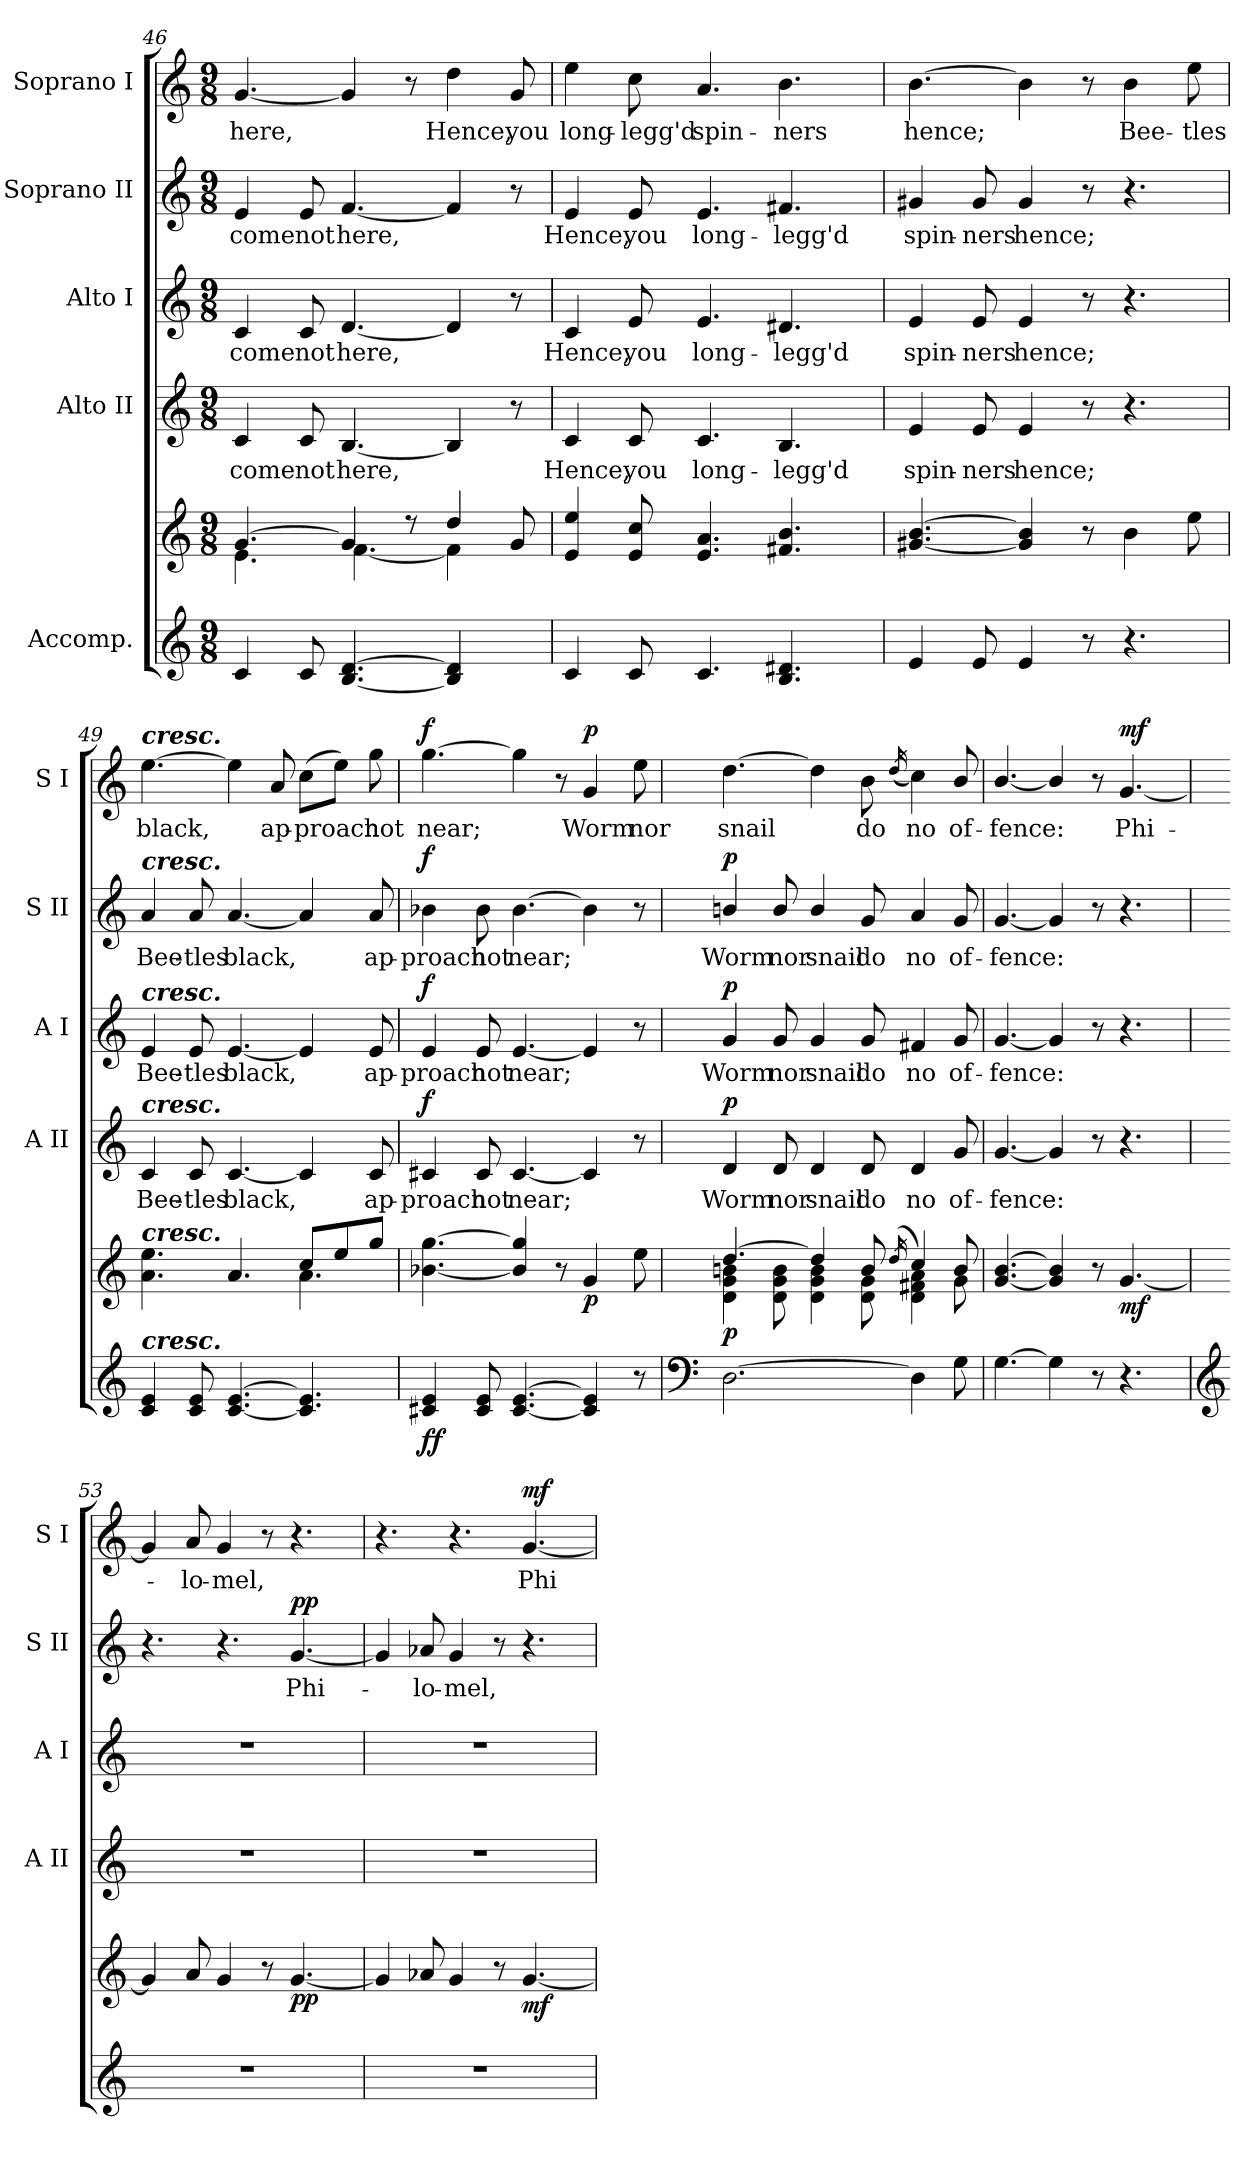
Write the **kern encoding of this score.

**kern	**kern	**dynam	**kern	**text	**dynam	**kern	**text	**dynam	**kern	**text	**dynam	**kern	**text	**dynam
*part5	*part5	*part5	*part4	*part4	*part4	*part3	*part3	*part3	*part2	*part2	*part2	*part1	*part1	*part1
*staff6	*staff5	*staff5/6	*staff4	*staff4	*staff4	*staff3	*staff3	*staff3	*staff2	*staff2	*staff2	*staff1	*staff1	*staff1
*I"Accomp.	*	*	*I"Alto II	*	*	*I"Alto I	*	*	*I"Soprano II	*	*	*I"Soprano I	*	*
*	*	*	*I'A II	*	*	*I'A I	*	*	*I'S II	*	*	*I'S I	*	*
*clefG2	*clefG2	*	*clefG2	*	*	*clefG2	*	*	*clefG2	*	*	*clefG2	*	*
*k[]	*k[]	*	*k[]	*	*	*k[]	*	*	*k[]	*	*	*k[]	*	*
*C:	*C:	*	*C:	*	*	*C:	*	*	*C:	*	*	*C:	*	*
*M9/8	*M9/8	*	*M9/8	*	*	*M9/8	*	*	*M9/8	*	*	*M9/8	*	*
=46	=46	=46	=46	=46	=46	=46	=46	=46	=46	=46	=46	=46	=46	=46
*	*^	*	*	*	*	*	*	*	*	*	*	*	*	*
!	!	!	!	!	!LO:LY:b	!	!	!LO:LY:b	!	!	!LO:LY:b	!	!	!LO:LY:b	!
4c	[4.g/	4.e\	.	4c	come	.	4c	come	.	4e	come	.	[4.g	here,	.
!	!	!	!	!	!LO:LY:b	!	!	!LO:LY:b	!	!	!LO:LY:b	!	!	!	!
8c	.	.	.	8c	not	.	8c	not	.	8e	not	.	.	.	.
!	!	!	!	!	!LO:LY:b	!	!	!LO:LY:b	!	!	!LO:LY:b	!	!	!	!
[4.B [4.d	4g/]	[4.f\	.	[4.B	here,	.	[4.d	here,	.	[4.f	here,	.	4g]	.	.
.	8r	.	.	.	.	.	.	.	.	.	.	.	8r	.	.
!	!	!	!	!	!	!	!	!	!	!	!	!	!	!LO:LY:b	!
4B] 4d]	4dd/	4f\]	.	4B]	.	.	4d]	.	.	4f]	.	.	4dd	Hence,	.
!	!	!	!	!	!	!	!	!	!	!	!	!	!	!LO:LY:b	!
8ryy	8g/	8ryy	.	8r	.	.	8r	.	.	8r	.	.	8g	you	.
=47	=47	=47	=47	=47	=47	=47	=47	=47	=47	=47	=47	=47	=47	=47	=47
!	!	!	!	!	!LO:LY:b	!	!	!LO:LY:b	!	!	!LO:LY:b	!	!	!LO:LY:b	!
4c	4e/ 4ee/	1ryy	.	4c	Hence,	.	4c	Hence,	.	4e	Hence,	.	4ee	long-	.
!	!	!	!	!	!LO:LY:b	!	!	!LO:LY:b	!	!	!LO:LY:b	!	!	!LO:LY:b	!
8c	8e/ 8cc/	.	.	8c	you	.	8e	you	.	8e	you	.	8cc	-legg'd	.
!	!	!	!	!	!LO:LY:b	!	!	!LO:LY:b	!	!	!LO:LY:b	!	!	!LO:LY:b	!
4.c	4.e/ 4.a/	.	.	4.c	long-	.	4.e	long-	.	4.e	long-	.	4.a	spin-	.
!	!	!	!	!	!LO:LY:b	!	!	!LO:LY:b	!	!	!LO:LY:b	!	!	!LO:LY:b	!
4.B 4.d#X	4.f#X/ 4.b/	.	.	4.B	-legg'd	.	4.d#X	-legg'd	.	4.f#X	-legg'd	.	4.b	-ners	.
.	.	8ryy	.	.	.	.	.	.	.	.	.	.	.	.	.
!!LO:LB:g=z
=48	=48	=48	=48	=48	=48	=48	=48	=48	=48	=48	=48	=48	=48	=48	=48
!	!	!	!	!	!LO:LY:b	!	!	!LO:LY:b	!	!	!LO:LY:b	!	!	!LO:LY:b	!
4e	[4.g#X/ [4.b/	1ryy	.	4e	spin-	.	4e	spin-	.	4g#X	spin-	.	[4.b	hence;	.
!	!	!	!	!	!LO:LY:b	!	!	!LO:LY:b	!	!	!LO:LY:b	!	!	!	!
8e	.	.	.	8e	-ners	.	8e	-ners	.	8g#	-ners	.	.	.	.
!	!	!	!	!	!LO:LY:b	!	!	!LO:LY:b	!	!	!LO:LY:b	!	!	!	!
4e	4g#/] 4b/]	.	.	4e	hence;	.	4e	hence;	.	4g#	hence;	.	4b]	.	.
8r	8r	.	.	8r	.	.	8r	.	.	8r	.	.	8r	.	.
!	!	!	!	!	!	!	!	!	!	!	!	!	!	!LO:LY:b	!
4.r	4b\	.	.	4.r	.	.	4.r	.	.	4.r	.	.	4b	Bee-	.
!	!	!	!	!	!	!	!	!	!	!	!	!	!	!LO:LY:b	!
.	8ee\	8ryy	.	.	.	.	.	.	.	.	.	.	8ee	-tles	.
=49	=49	=49	=49	=49	=49	=49	=49	=49	=49	=49	=49	=49	=49	=49	=49
!	!	!	!	!	!	!	!	!	!	!	!	!	!LO:TX:a:Bi:t=cresc.	!	!
!	!	!	!	!	!	!	!	!	!	!LO:TX:a:Bi:t=cresc.	!	!	!	!	!
!	!	!	!	!	!	!	!LO:TX:a:Bi:t=cresc.	!	!	!	!	!	!	!	!
!	!	!	!	!LO:TX:a:Bi:t=cresc.	!	!	!	!	!	!	!	!	!	!	!
!	!LO:TX:a:Bi:t=cresc.	!	!	!	!	!	!	!	!	!	!	!	!	!	!
!LO:TX:a:Bi:t=cresc.	!	!	!	!	!	!	!	!	!	!	!	!	!	!	!
!	!	!	!	!	!LO:LY:b	!	!	!LO:LY:b	!	!	!LO:LY:b	!	!	!LO:LY:b	!
4c 4e	4.a\ 4.ee\	2.ryy	.	4c	Bee-	.	4e	Bee-	.	4a	Bee-	.	[4.ee	black,	.
!	!	!	!	!	!LO:LY:b	!	!	!LO:LY:b	!	!	!LO:LY:b	!	!	!	!
8c 8e	.	.	.	8c	-tles	.	8e	-tles	.	8a	-tles	.	.	.	.
!	!	!	!	!	!LO:LY:b	!	!	!LO:LY:b	!	!	!LO:LY:b	!	!	!	!
[4.c [4.e	4.a/	.	.	[4.c	black,	.	[4.e	black,	.	[4.a	black,	.	4ee]	.	.
!	!	!	!	!	!	!	!	!	!	!	!	!	!	!LO:LY:b	!
.	.	.	.	.	.	.	.	.	.	.	.	.	8a	ap-	.
!	!	!	!	!	!	!	!	!	!	!	!	!	!	!LO:LY:b	!
4.c] 4.e]	8cc/L	4.a\	.	4c]	.	.	4e]	.	.	4a]	.	.	(>8ccL	-proach	.
.	8ee/	.	.	.	.	.	.	.	.	.	.	.	8eeJ)	.	.
!	!	!	!	!	!LO:LY:b	!	!	!LO:LY:b	!	!	!LO:LY:b	!	!	!LO:LY:b	!
.	8gg/J	.	.	8c	ap-	.	8e	ap-	.	8a	ap-	.	8gg	not	.
=50	=50	=50	=50	=50	=50	=50	=50	=50	=50	=50	=50	=50	=50	=50	=50
!	!	!	!LO:DY:b=2	!	!LO:LY:b	!	!	!LO:LY:b	!	!	!LO:LY:b	!	!	!LO:LY:b	!
!	!	!	!LO:DY:n=1:b	!	!	!LO:DY:b	!	!	!LO:DY:b	!	!	!LO:DY:b	!	!	!LO:DY:b
4c#X 4e	[4.b-X\ [4.gg\	1ryy	f f	4c#X	proach	f	4e	proach	f	4b-X	proach	f	[4.gg	near;	f
!	!	!	!	!	!LO:LY:b	!	!	!LO:LY:b	!	!	!LO:LY:b	!	!	!	!
8c# 8e	.	.	.	8c#	not	.	8e	not	.	8b-	not	.	.	.	.
!	!	!	!	!	!LO:LY:b	!	!	!LO:LY:b	!	!	!LO:LY:b	!	!	!	!
[4.c# [4.e	4b-/] 4gg/]	.	.	[4.c#	near;	.	[4.e	near;	.	[4.b-	near;	.	4gg]	.	.
.	8r	.	.	.	.	.	.	.	.	.	.	.	8r	.	.
!	!	!	!LO:DY:n=2:b	!	!	!	!	!	!	!	!	!	!	!LO:LY:b	!LO:DY:b
4c#] 4e]	4g/	.	p	4c#]	.	.	4e]	.	.	4b-]	.	.	4g	Worm	p
!	!	!	!	!	!	!	!	!	!	!	!	!	!	!LO:LY:b	!
8r	8ee\	8ryy	.	8r	.	.	8r	.	.	8r	.	.	8ee	nor	.
!!LO:LB:g=z
=51	=51	=51	=51	=51	=51	=51	=51	=51	=51	=51	=51	=51	=51	=51	=51
*clefF4	*	*	*	*	*	*	*	*	*	*	*	*	*	*	*
!	!	!	!LO:DY:b	!	!LO:LY:b	!LO:DY:b	!	!LO:LY:b	!LO:DY:b	!	!LO:LY:b	!LO:DY:b	!	!LO:LY:b	!
[2.D	[4.dd/	4d\ 4g\ 4bn\	p	4d/	Worm	p	4g/	Worm	p	4bn/	Worm	p	[4.dd	snail	.
!	!	!	!	!	!LO:LY:b	!	!	!LO:LY:b	!	!	!LO:LY:b	!	!	!	!
.	.	8d\ 8g\ 8b\	.	8d/	nor	.	8g/	nor	.	8b/	nor	.	.	.	.
!	!	!	!	!	!LO:LY:b	!	!	!LO:LY:b	!	!	!LO:LY:b	!	!	!	!
.	4dd/]	4d\ 4g\ 4b\	.	4d/	snail	.	4g/	snail	.	4b/	snail	.	4dd]	.	.
!	!	!	!	!	!LO:LY:b	!	!	!LO:LY:b	!	!	!LO:LY:b	!	!	!LO:LY:b	!
.	8b/L	8d\ 8g\	.	8d	do	.	8g	do	.	8g	do	.	8b	do	.
.	(>16qdd/J	.	.	.	.	.	.	.	.	.	.	.	(>16qdd/	.	.
!	!	!	!	!	!LO:LY:b	!	!	!LO:LY:b	!	!	!LO:LY:b	!	!	!LO:LY:b	!
4D]	4cc/)	4d\ 4f#X\ 4a\	.	4d	no	.	4f#X	no	.	4a	no	.	4cc)	no	.
!	!	!	!	!	!LO:LY:b	!	!	!LO:LY:b	!	!	!LO:LY:b	!	!	!LO:LY:b	!
8G	8b/	8g\	.	8g	of-	.	8g	of-	.	8g	of-	.	8b/	of-	.
=52	=52	=52	=52	=52	=52	=52	=52	=52	=52	=52	=52	=52	=52	=52	=52
!	!	!	!	!	!LO:LY:b	!	!	!LO:LY:b	!	!	!LO:LY:b	!	!	!LO:LY:b	!
[4.G	[4.g/ [4.b/	1ryy	.	[4.g	-fence:	.	[4.g	-fence:	.	[4.g	-fence:	.	[4.b/	-fence:	.
4G]	4g/] 4b/]	.	.	4g]	.	.	4g]	.	.	4g]	.	.	4b/]	.	.
8r	8r	.	.	8r	.	.	8r	.	.	8r	.	.	8r	.	.
!	!	!	!LO:DY:b	!	!	!	!	!	!	!	!	!	!	!LO:LY:b	!LO:DY:b
4.r	[4.g/	.	mf	4.r	.	.	4.r	.	.	4.r	.	.	[4.g	Phi-	mf
.	.	8ryy	.	.	.	.	.	.	.	.	.	.	.	.	.
=53	=53	=53	=53	=53	=53	=53	=53	=53	=53	=53	=53	=53	=53	=53	=53
*clefG2	*	*	*	*	*	*	*	*	*	*	*	*	*	*	*
!LO:N:vis=1	!	!	!	!LO:N:vis=1	!	!	!LO:N:vis=1	!	!	!	!	!	!	!	!
8%9r	4g/]	1ryy	.	8%9r	.	.	8%9r	.	.	4.r	.	.	4g]	.	.
!	!	!	!	!	!	!	!	!	!	!	!	!	!	!LO:LY:b	!
.	8a/	.	.	.	.	.	.	.	.	.	.	.	8a	lo-	.
!	!	!	!	!	!	!	!	!	!	!	!	!	!	!LO:LY:b	!
.	4g/	.	.	.	.	.	.	.	.	4.r	.	.	4g	-mel,	.
.	8r	.	.	.	.	.	.	.	.	.	.	.	8r	.	.
!	!	!	!LO:DY:b	!	!	!	!	!	!	!	!LO:LY:b	!LO:DY:b	!	!	!
.	[4.g/	.	pp	.	.	.	.	.	.	[4.g	Phi-	pp	4.r	.	.
.	.	8ryy	.	.	.	.	.	.	.	.	.	.	.	.	.
=54	=54	=54	=54	=54	=54	=54	=54	=54	=54	=54	=54	=54	=54	=54	=54
!LO:N:vis=1	!	!	!	!LO:N:vis=1	!	!	!LO:N:vis=1	!	!	!	!	!	!	!	!
8%9r	4g/]	1ryy	.	8%9r	.	.	8%9r	.	.	4g]	.	.	4.r	.	.
!	!	!	!	!	!	!	!	!	!	!	!LO:LY:b	!	!	!	!
.	8a-X/	.	.	.	.	.	.	.	.	8a-X	lo-	.	.	.	.
!	!	!	!	!	!	!	!	!	!	!	!LO:LY:b	!	!	!	!
.	4g/	.	.	.	.	.	.	.	.	4g	-mel,	.	4.r	.	.
.	8r	.	.	.	.	.	.	.	.	8r	.	.	.	.	.
!	!	!	!LO:DY:b	!	!	!	!	!	!	!	!	!	!	!LO:LY:b	!LO:DY:b
.	[4.g/	.	mf	.	.	.	.	.	.	4.r	.	.	[4.g	Phi-	mf
.	.	8ryy	.	.	.	.	.	.	.	.	.	.	.	.	.
*	*v	*v	*	*	*	*	*	*	*	*	*	*	*	*	*
=	=	=	=	=	=	=	=	=	=	=	=	=	=	=
*-	*-	*-	*-	*-	*-	*-	*-	*-	*-	*-	*-	*-	*-	*-
